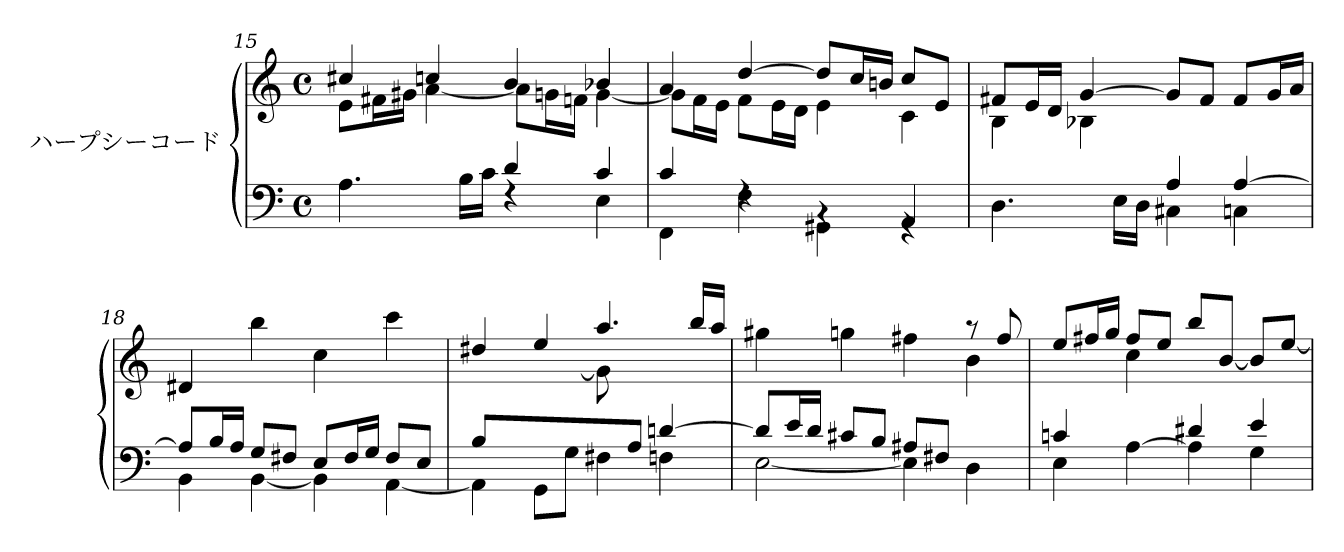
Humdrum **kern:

**kern	**kern
*part1	*part1
*staff2	*staff1
*I"ハープシーコード	*
*clefF4	*clefG2
*k[]	*k[]
*M4/4	*M4/4
*met(c)	*met(c)
=15	=15
*^	*^
4.A\	2ryy	4cc#X/	8e\L
.	.	.	16f#X\L
.	.	.	16g#X\JJ
.	.	4ccn/	[4a\
16B\LL	.	.	.
16c\JJ	.	.	.
4d/	4rF	4b/	8a\L]
.	.	.	16gn\L
.	.	.	16fn\JJ
4c/	4E\	4b-X/	[4g\
=16	=16	=16	=16
4c/	4FF\	4a/	8g\L]
.	.	.	16f\L
.	.	.	16e\JJ
4rF	4F\	[4dd/	8f\L
.	.	.	16e\L
.	.	.	16d\JJ
4rBB	4GG#X\	8dd/L]	4e\
.	.	16cc/L	.
.	.	16bn/JJ	.
4rGG	4AA/	8cc/L	4c\
.	.	8e/J	.
=17	=17	=17	=17
2ryy	4.D\	8f#X/L	4B\
.	.	16e/L	.
.	.	16d/JJ	.
.	.	[4g/	4B-X\
.	16E\LL	.	.
.	16D\JJ	.	.
4A/	4C#X\	8g/L]	2ryy
.	.	8f#/J	.
[4A/	4Cn\	8f#/L	.
.	.	16g/L	.
.	.	16a/JJ	.
*	*	*v	*v
!!LO:LB:g=z
=18	=18	=18
8A/L]	4BB\	4d#X/
16B/L	.	.
16A/JJ	.	.
8G/L	[4BB\	4bb\
8F#X/J	.	.
8E/L	4BB\]	4cc\
16F#/L	.	.
16G/JJ	.	.
8F#/L	[4AA\	4ccc\
8E/J	.	.
=19	=19	=19
*	*	*^
8B/L	4AA\]	4dd#X/	8ryy
2ryy	.	.	8f#X\
.	8GG\L	4ee/	8b\
.	8G\J	.	[8g\J
.	4F#X\	4.aa/	8g\L]
8A/J	.	.	4.ryy
[4dn/	4Fn\	.	.
.	.	16bb/LL	.
.	.	16aa/JJ	.
=20	=20	=20	=20
8d/L]	[2E\	4gg#X\	2.ryy
16e/L	.	.	.
16d/JJ	.	.	.
8c#X/L	.	4ggn\	.
8B/J	.	.	.
8A#X/L	4E\]	4ff#X\	.
8F#X/J	.	.	.
4ryy	4D\	8raa	4b\
.	.	8ff#/	.
=21	=21	=21	=21
4cn/	4E\	8ee/L	4ryy
.	.	16ff#X/L	.
.	.	16gg/JJ	.
4ryy	[4A\	8ff#/L	4cc\
.	.	8ee/J	.
4d#X/	4A\]	8bb/L	2ryy
.	.	[8b/J	.
4e/	4G\	8b/L]	.
.	.	[8ee/J	.
*v	*v	*	*
*	*v	*v
=	=
*-	*-
